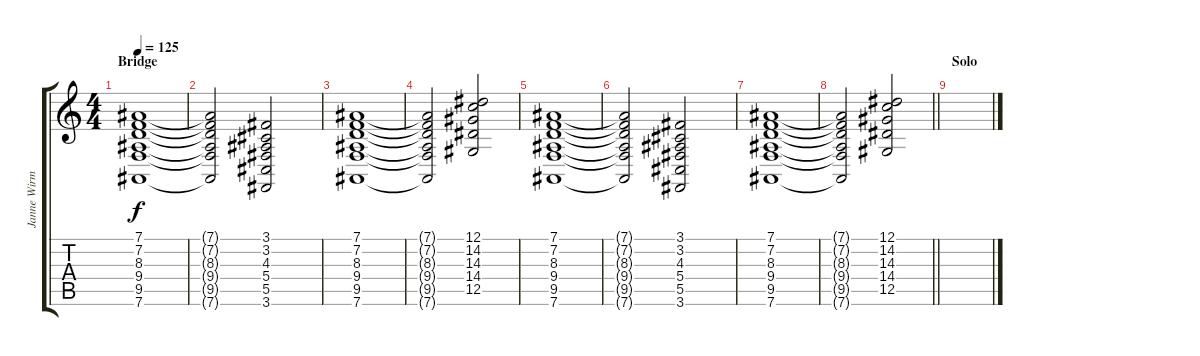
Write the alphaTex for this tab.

\track ("Janne Wirman (Children of Bodom)" "Janne Wirm") {instrument stringensemble1}
\staff {score tabs}
\tuning (Eb4 Bb3 Gb3 Db3 Ab2 Eb2) {hide}
\ts (4 4)
\section ("" "Bridge")
\tempo 125
\clef g2
\ks c
(7.1 7.2 8.3 9.4 9.5 7.6).1{dy f} |
(7.1{t} 7.2{t} 8.3{t} 9.4{t} 9.5{t} 7.6{t}).2 (3.1 3.2 4.3 5.4 5.5 3.6).2 |
(7.1 7.2 8.3 9.4 9.5 7.6).1 |
(7.1{t} 7.2{t} 8.3{t} 9.4{t} 9.5{t} 7.6{t}).2 (12.1 14.2 14.3 14.4 12.5).2 |
(7.1 7.2 8.3 9.4 9.5 7.6).1 |
(7.1{t} 7.2{t} 8.3{t} 9.4{t} 9.5{t} 7.6{t}).2 (3.1 3.2 4.3 5.4 5.5 3.6).2 |
(7.1 7.2 8.3 9.4 9.5 7.6).1 |
\barLineRight lightlight
(7.1{t} 7.2{t} 8.3{t} 9.4{t} 9.5{t} 7.6{t}).2 (12.1 14.2 14.3 14.4 12.5).2 |
\section ("" "Solo")
